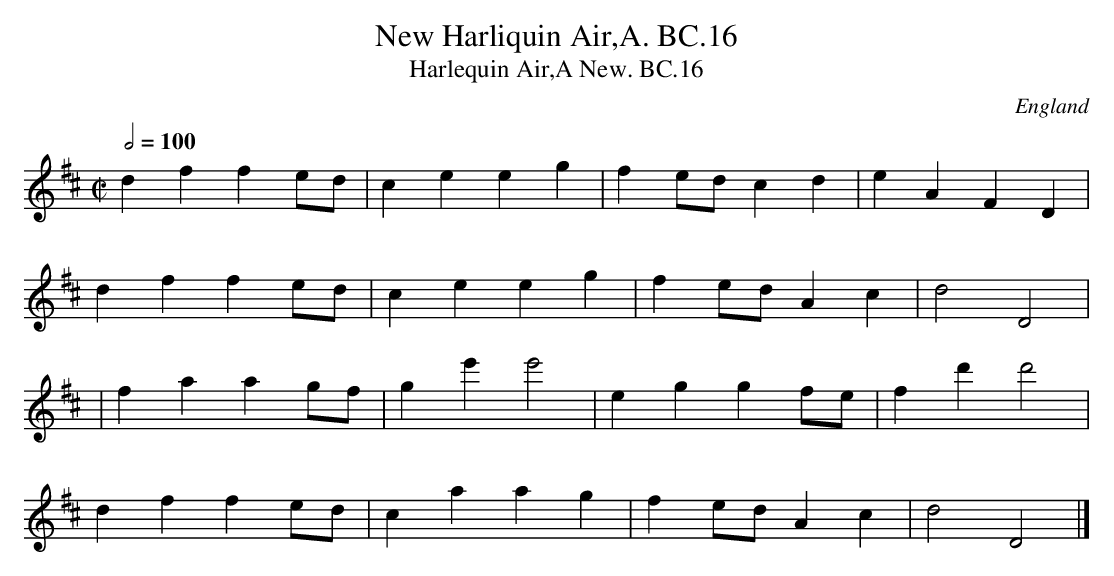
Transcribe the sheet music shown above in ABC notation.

X:1
T:New Harliquin Air,A. BC.16
T:Harlequin Air,A New. BC.16
M:C|
L:1/4
Q:1/2=100
O:England
K:D major
d f f e/d/|c e e g|f e/d/ c d|e A F D|!
d f f e/d/|c e e g|f e/d/ A c|d2 D2|!
|f a a g/f/|g e' e'2|e g g f/e/|f d' d'2|!
d f f e/d/|c a a g|f e/d/ A c|d2 D2|]
